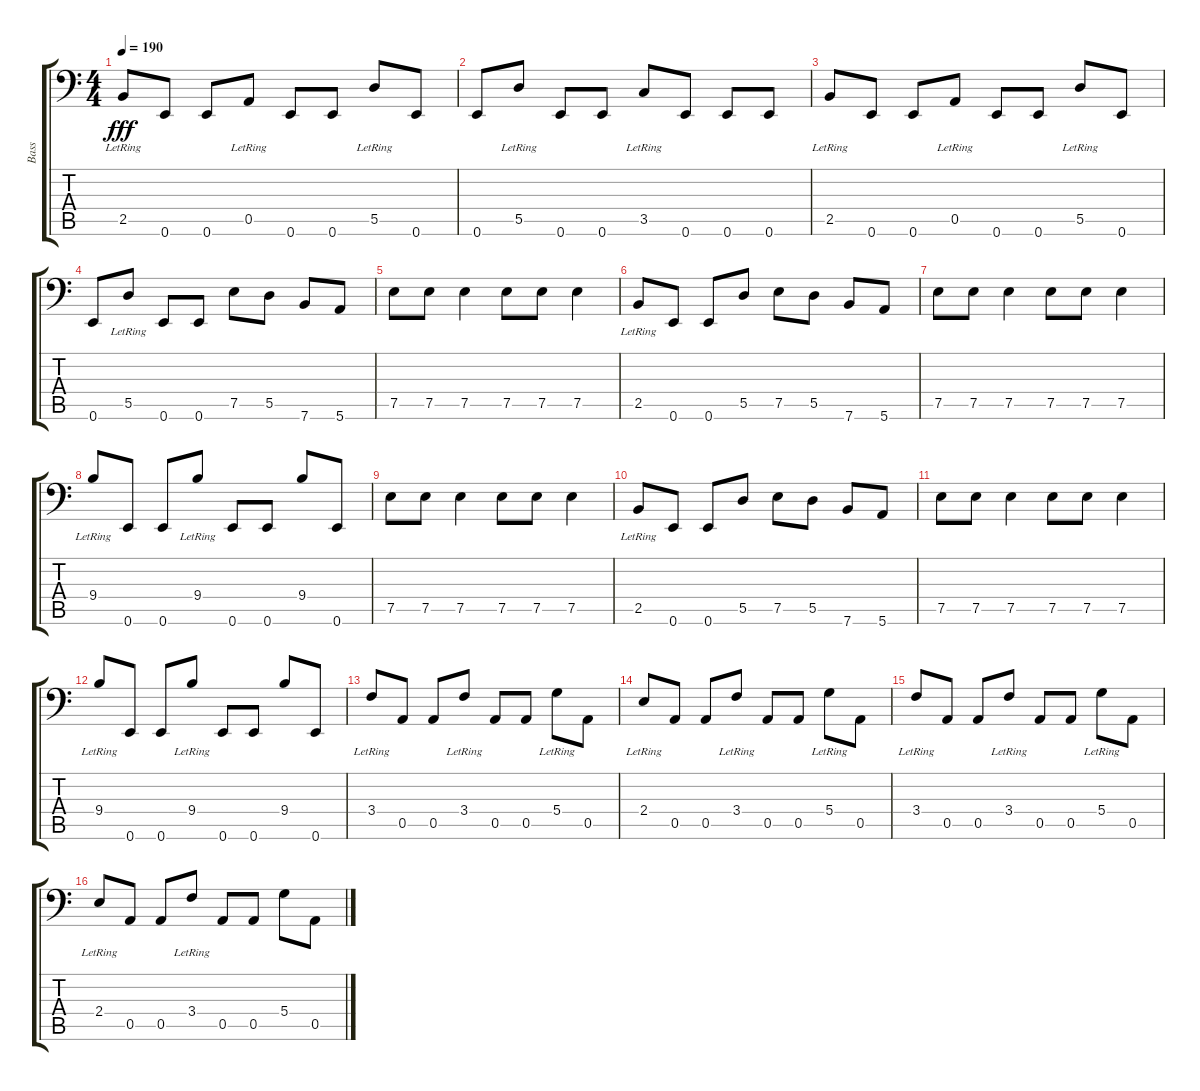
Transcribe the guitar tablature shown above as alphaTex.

\track ("Bass" "Bass") {instrument electricbassfinger}
\staff {score tabs}
\tuning (E3 B2 G2 D2 A1 E1) {hide}
\ts (4 4)
\tempo 190
\clef f4
\ks c
2.5{lr}.8{dy fff} 0.6.8 0.6.8 0.5{lr}.8 0.6.8 0.6.8 5.5{lr}.8 0.6.8 |
0.6.8 5.5{lr}.8 0.6.8 0.6.8 3.5{lr}.8 0.6.8 0.6.8 0.6.8 |
2.5{lr}.8 0.6.8 0.6.8 0.5{lr}.8 0.6.8 0.6.8 5.5{lr}.8 0.6.8 |
0.6.8 5.5{lr}.8 0.6.8 0.6.8 7.5.8 5.5.8 7.6.8 5.6.8 |
7.5.8 7.5.8 7.5.4 7.5.8 7.5.8 7.5.4 |
2.5{lr}.8 0.6.8 0.6.8 5.5.8 7.5.8 5.5.8 7.6.8 5.6.8 |
7.5.8 7.5.8 7.5.4 7.5.8 7.5.8 7.5.4 |
9.4{lr}.8 0.6.8 0.6.8 9.4{lr}.8 0.6.8 0.6.8 9.4.8 0.6.8 |
7.5.8 7.5.8 7.5.4 7.5.8 7.5.8 7.5.4 |
2.5{lr}.8 0.6.8 0.6.8 5.5.8 7.5.8 5.5.8 7.6.8 5.6.8 |
7.5.8 7.5.8 7.5.4 7.5.8 7.5.8 7.5.4 |
9.4{lr}.8 0.6.8 0.6.8 9.4{lr}.8 0.6.8 0.6.8 9.4.8 0.6.8 |
3.4{lr}.8 0.5.8 0.5.8 3.4{lr}.8 0.5.8 0.5.8 5.4{lr}.8 0.5.8 |
2.4{lr}.8 0.5.8 0.5.8 3.4{lr}.8 0.5.8 0.5.8 5.4{lr}.8 0.5.8 |
3.4{lr}.8 0.5.8 0.5.8 3.4{lr}.8 0.5.8 0.5.8 5.4{lr}.8 0.5.8 |
2.4{lr}.8 0.5.8 0.5.8 3.4{lr}.8 0.5.8 0.5.8 5.4.8 0.5.8
